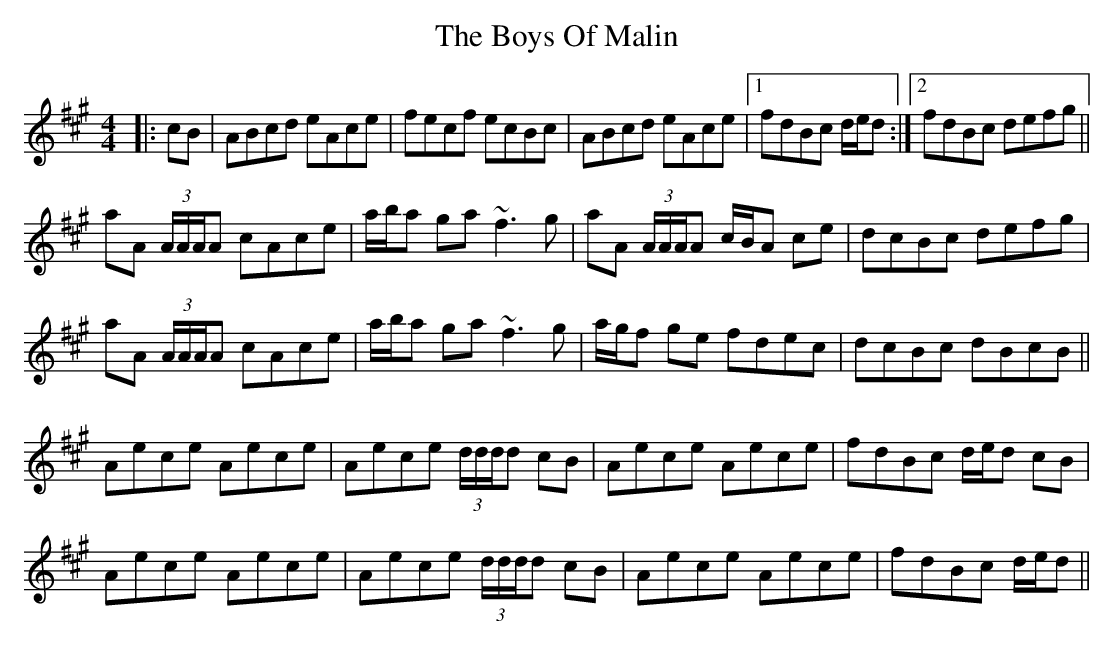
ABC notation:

X:1
T: The Boys Of Malin
M: 4/4
L: 1/8
K: Amaj
|:cB|ABcd eAce|fecf ecBc|ABcd eAce|1 fdBc d/e/d:|2 fdBc defg||
aA (3A/A/A/A cAce|a/b/a ga ~f3 g|aA (3A/A/A/A c/B/A ce|dcBc defg|
aA (3A/A/A/A cAce|a/b/a ga ~f3 g|a/g/f ge fdec|dcBc dBcB||
Aece Aece|Aece (3d/d/d/d cB|Aece Aece|fdBc d/e/d cB|
Aece Aece|Aece (3d/d/d/d cB|Aece Aece|fdBc d/e/d ||
